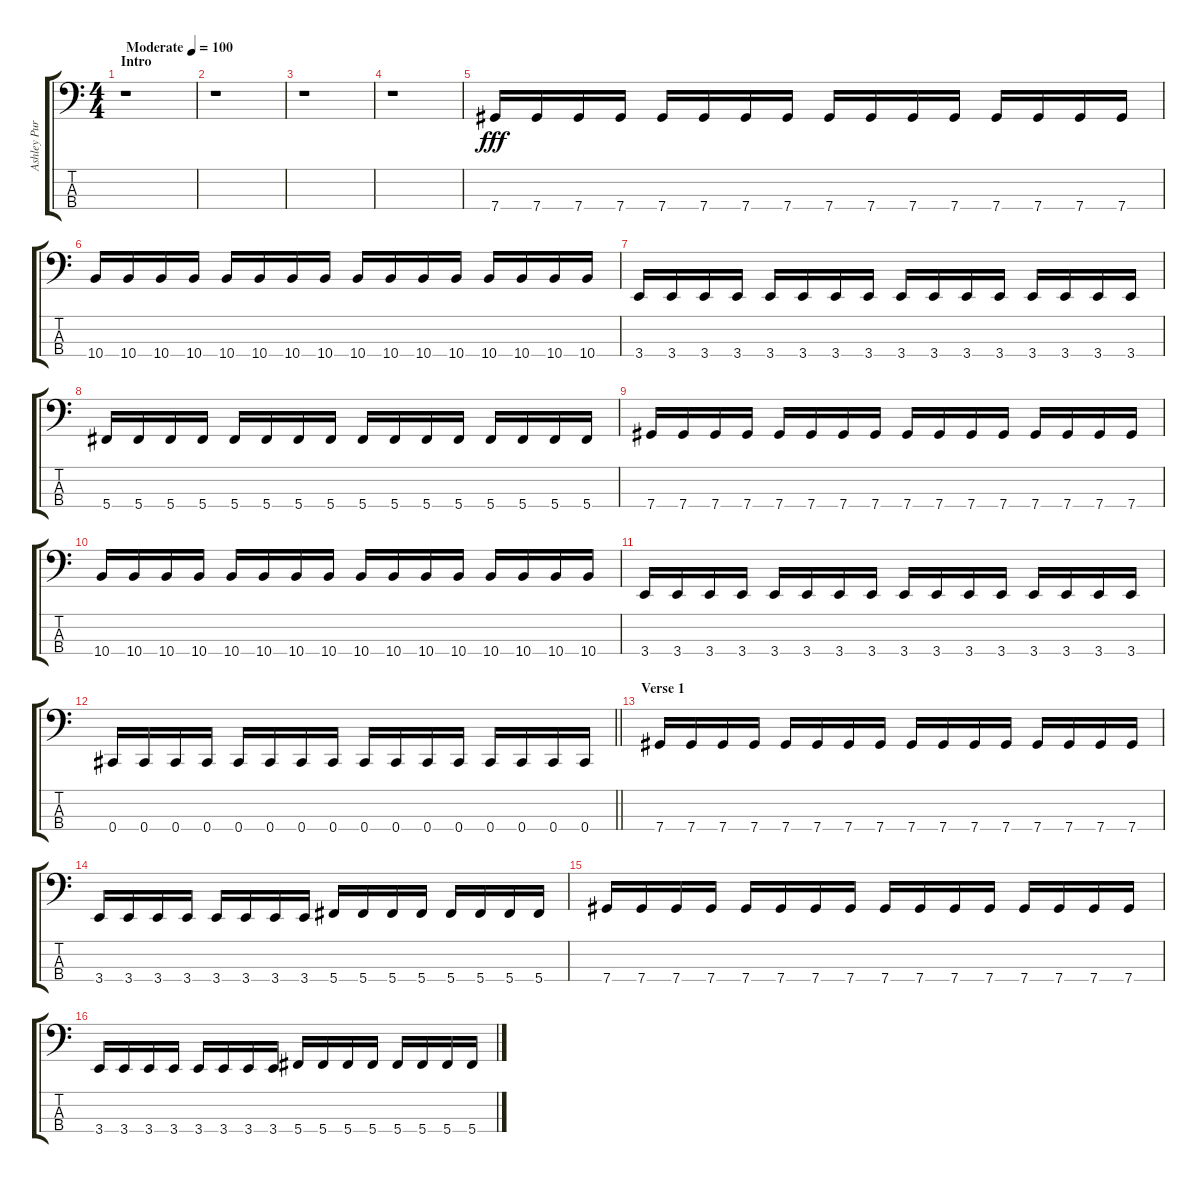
\track ("Ashley Purdy" "Ashley Pur") {instrument electricbassfinger}
\staff {score tabs}
\tuning (Gb2 Db2 Ab1 Db1) {hide}
\ts (4 4)
\section ("" "Intro")
\tempo (100 "Moderate")
\clef f4
\ks c
r.1{dy fff instrument electricbassfinger} |
r.1 |
r.1 |
r.1 |
7.4.16 7.4.16 7.4.16 7.4.16 7.4.16 7.4.16 7.4.16 7.4.16 7.4.16 7.4.16 7.4.16 7.4.16 7.4.16 7.4.16 7.4.16 7.4.16 |
10.4.16 10.4.16 10.4.16 10.4.16 10.4.16 10.4.16 10.4.16 10.4.16 10.4.16 10.4.16 10.4.16 10.4.16 10.4.16 10.4.16 10.4.16 10.4.16 |
3.4.16 3.4.16 3.4.16 3.4.16 3.4.16 3.4.16 3.4.16 3.4.16 3.4.16 3.4.16 3.4.16 3.4.16 3.4.16 3.4.16 3.4.16 3.4.16 |
5.4.16 5.4.16 5.4.16 5.4.16 5.4.16 5.4.16 5.4.16 5.4.16 5.4.16 5.4.16 5.4.16 5.4.16 5.4.16 5.4.16 5.4.16 5.4.16 |
7.4.16 7.4.16 7.4.16 7.4.16 7.4.16 7.4.16 7.4.16 7.4.16 7.4.16 7.4.16 7.4.16 7.4.16 7.4.16 7.4.16 7.4.16 7.4.16 |
10.4.16 10.4.16 10.4.16 10.4.16 10.4.16 10.4.16 10.4.16 10.4.16 10.4.16 10.4.16 10.4.16 10.4.16 10.4.16 10.4.16 10.4.16 10.4.16 |
3.4.16 3.4.16 3.4.16 3.4.16 3.4.16 3.4.16 3.4.16 3.4.16 3.4.16 3.4.16 3.4.16 3.4.16 3.4.16 3.4.16 3.4.16 3.4.16 |
\barLineRight lightlight
0.4.16 0.4.16 0.4.16 0.4.16 0.4.16 0.4.16 0.4.16 0.4.16 0.4.16 0.4.16 0.4.16 0.4.16 0.4.16 0.4.16 0.4.16 0.4.16 |
\section ("" "Verse 1 ")
7.4.16 7.4.16 7.4.16 7.4.16 7.4.16 7.4.16 7.4.16 7.4.16 7.4.16 7.4.16 7.4.16 7.4.16 7.4.16 7.4.16 7.4.16 7.4.16 |
3.4.16 3.4.16 3.4.16 3.4.16 3.4.16 3.4.16 3.4.16 3.4.16 5.4.16 5.4.16 5.4.16 5.4.16 5.4.16 5.4.16 5.4.16 5.4.16 |
7.4.16 7.4.16 7.4.16 7.4.16 7.4.16 7.4.16 7.4.16 7.4.16 7.4.16 7.4.16 7.4.16 7.4.16 7.4.16 7.4.16 7.4.16 7.4.16 |
3.4.16 3.4.16 3.4.16 3.4.16 3.4.16 3.4.16 3.4.16 3.4.16 5.4.16 5.4.16 5.4.16 5.4.16 5.4.16 5.4.16 5.4.16 5.4.16
